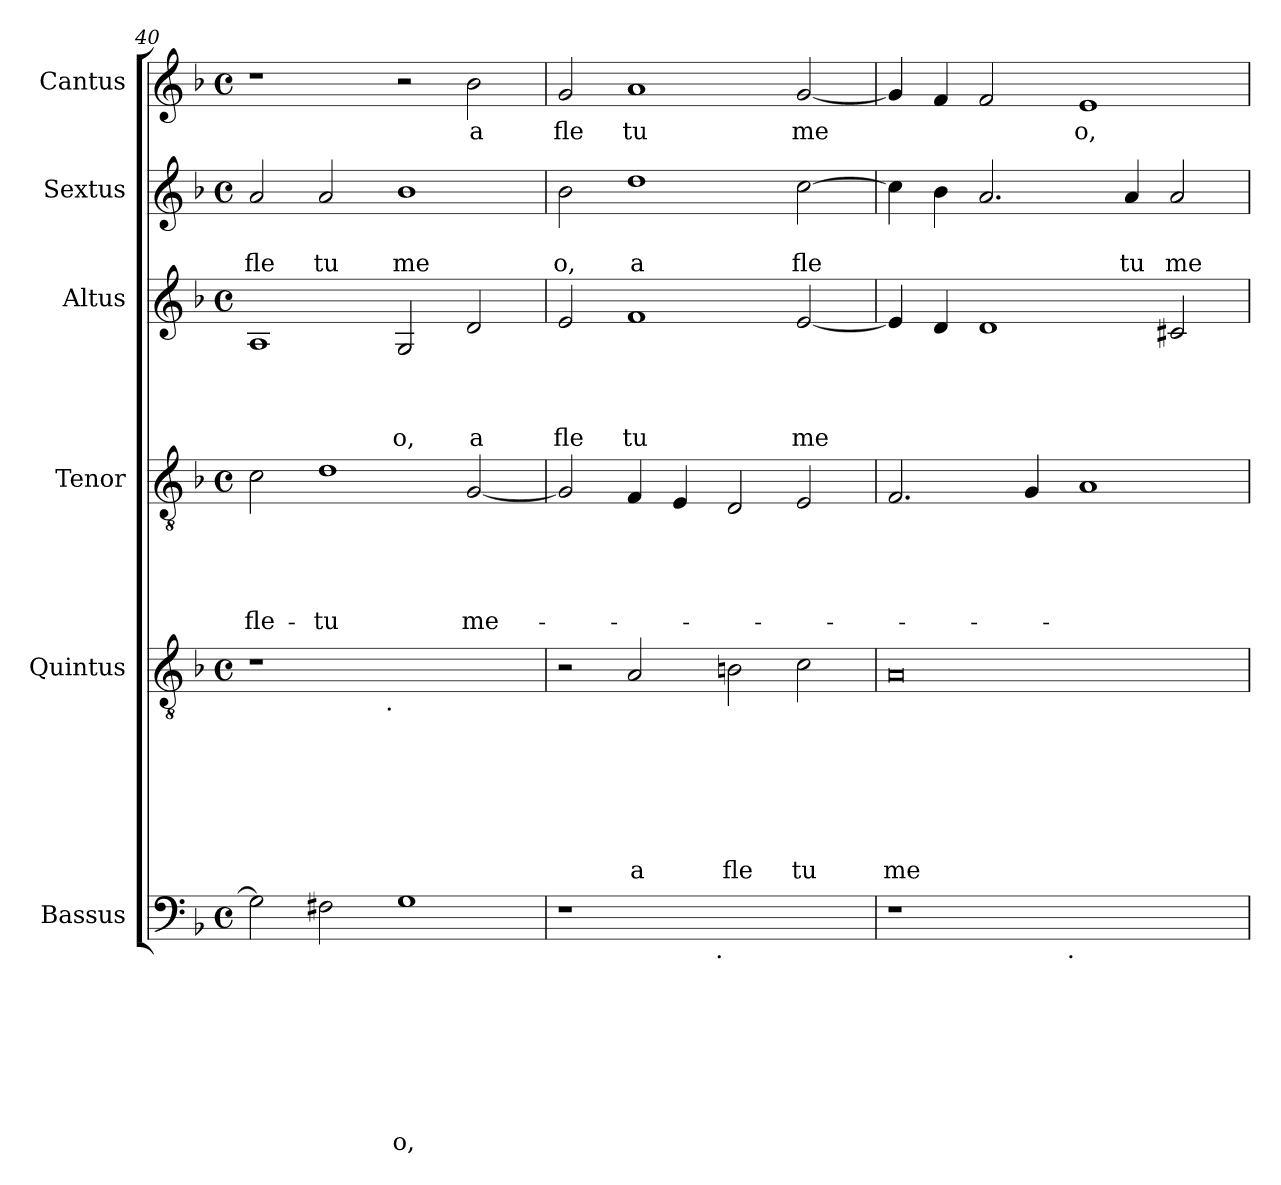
**kern	**text	**text	**text	**text	**text	**text	**text	**text	**kern	**text	**text	**text	**text	**text	**text	**text	**kern	**text	**text	**text	**text	**text	**kern	**text	**text	**text	**text	**kern	**text	**text	**kern	**text
*part6	*part6	*part6	*part6	*part6	*part6	*part6	*part6	*part6	*part5	*part5	*part5	*part5	*part5	*part5	*part5	*part5	*part4	*part4	*part4	*part4	*part4	*part4	*part3	*part3	*part3	*part3	*part3	*part2	*part2	*part2	*part1	*part1
*staff6	*staff6	*staff6	*staff6	*staff6	*staff6	*staff6	*staff6	*staff6	*staff5	*staff5	*staff5	*staff5	*staff5	*staff5	*staff5	*staff5	*staff4	*staff4	*staff4	*staff4	*staff4	*staff4	*staff3	*staff3	*staff3	*staff3	*staff3	*staff2	*staff2	*staff2	*staff1	*staff1
*I"Bassus	*	*	*	*	*	*	*	*	*I"Quintus	*	*	*	*	*	*	*	*I"Tenor	*	*	*	*	*	*I"Altus	*	*	*	*	*I"Sextus	*	*	*I"Cantus	*
*clefF4	*	*	*	*	*	*	*	*	*clefGv2	*	*	*	*	*	*	*	*clefGv2	*	*	*	*	*	*clefG2	*	*	*	*	*clefG2	*	*	*clefG2	*
*k[b-]	*	*	*	*	*	*	*	*	*k[b-]	*	*	*	*	*	*	*	*k[b-]	*	*	*	*	*	*k[b-]	*	*	*	*	*k[b-]	*	*	*k[b-]	*
*F:	*	*	*	*	*	*	*	*	*F:	*	*	*	*	*	*	*	*F:	*	*	*	*	*	*F:	*	*	*	*	*F:	*	*	*F:	*
*M4/4	*	*	*	*	*	*	*	*	*M4/4	*	*	*	*	*	*	*	*M4/4	*	*	*	*	*	*M4/4	*	*	*	*	*M4/4	*	*	*M4/4	*
*met(c)	*	*	*	*	*	*	*	*	*met(c)	*	*	*	*	*	*	*	*met(c)	*	*	*	*	*	*met(c)	*	*	*	*	*met(c)	*	*	*met(c)	*
=40	=40	=40	=40	=40	=40	=40	=40	=40	=40	=40	=40	=40	=40	=40	=40	=40	=40	=40	=40	=40	=40	=40	=40	=40	=40	=40	=40	=40	=40	=40	=40	=40
!	!	!	!	!	!	!	!	!	!	!	!	!	!	!	!	!	!	!	!	!	!	!LO:LY:b	!	!	!	!	!	!	!	!LO:LY:b	!	!
*	*	*	*	*	*	*	*	*	*^	*	*	*	*	*	*	*	*	*	*	*	*	*	*	*	*	*	*	*	*	*	*	*
2G\]	.	.	.	.	.	.	.	.	1r	2ryy	.	.	.	.	.	.	.	2c\	.	.	.	.	fle-	1A	.	.	.	.	2a/	.	fle	1r	.
!	!	!	!	!	!	!	!	!	!	!	!	!	!	!	!	!	!	!	!	!	!	!	!LO:LY:b	!	!	!	!	!	!	!	!LO:LY:b	!	!
2F#X\	.	.	.	.	.	.	.	.	.	4...ryy	.	.	.	.	.	.	.	1d	.	.	.	.	-tu	.	.	.	.	.	2a/	.	tu	.	.
!	!	!	!	!	!	!	!	!	!	!LO:TX:b:t=.	!	!	!	!	!	!	!	!	!	!	!	!	!	!	!	!	!	!	!	!	!	!	!
.	.	.	.	.	.	.	.	.	.	1ryy	.	.	.	.	.	.	.	.	.	.	.	.	.	.	.	.	.	.	.	.	.	.	.
!	!	!	!	!	!	!	!	!LO:LY:b	!	!	!	!	!	!	!	!	!	!	!	!	!	!	!	!	!	!	!	!LO:LY:b	!	!	!LO:LY:b	!	!
1G	.	.	.	.	.	.	.	o,	1ryy	.	.	.	.	.	.	.	.	.	.	.	.	.	.	2G/	.	.	.	o,	1b-	.	me	2r	.
!	!	!	!	!	!	!	!	!	!	!	!	!	!	!	!	!	!	!	!	!	!	!	!LO:LY:b	!	!	!	!	!LO:LY:b	!	!	!	!	!LO:LY:b
.	.	.	.	.	.	.	.	.	.	.	.	.	.	.	.	.	.	[<2G/	.	.	.	.	me-	2d/	.	.	.	a	.	.	.	2b-\	a
.	.	.	.	.	.	.	.	.	.	32ryy	.	.	.	.	.	.	.	.	.	.	.	.	.	.	.	.	.	.	.	.	.	.	.
=41	=41	=41	=41	=41	=41	=41	=41	=41	=41	=41	=41	=41	=41	=41	=41	=41	=41	=41	=41	=41	=41	=41	=41	=41	=41	=41	=41	=41	=41	=41	=41	=41	=41
!	!	!	!	!	!	!	!	!	!	!	!	!	!	!	!	!	!	!	!	!	!	!	!	!	!	!	!	!LO:LY:b	!	!	!LO:LY:b	!	!LO:LY:b
*^	*	*	*	*	*	*	*	*	*v	*v	*	*	*	*	*	*	*	*	*	*	*	*	*	*	*	*	*	*	*	*	*	*	*
1r	2ryy	.	.	.	.	.	.	.	.	2r	.	.	.	.	.	.	.	2G/]	.	.	.	.	.	2e/	.	.	.	fle	2b-\	.	o,	2g/	fle
!	!	!	!	!	!	!	!	!	!	!	!	!	!	!	!	!	!LO:LY:b	!	!	!	!	!	!	!	!	!	!	!LO:LY:b	!	!	!LO:LY:b	!	!LO:LY:b
.	4...ryy	.	.	.	.	.	.	.	.	2A/	.	.	.	.	.	.	a	4F/	.	.	.	.	.	1f	.	.	.	tu	1dd	.	a	1a	tu
.	.	.	.	.	.	.	.	.	.	.	.	.	.	.	.	.	.	4E/	.	.	.	.	.	.	.	.	.	.	.	.	.	.	.
!	!LO:TX:b:t=.	!	!	!	!	!	!	!	!	!	!	!	!	!	!	!	!	!	!	!	!	!	!	!	!	!	!	!	!	!	!	!	!
.	1ryy	.	.	.	.	.	.	.	.	.	.	.	.	.	.	.	.	.	.	.	.	.	.	.	.	.	.	.	.	.	.	.	.
!	!	!	!	!	!	!	!	!	!	!	!	!	!	!	!	!	!LO:LY:b	!	!	!	!	!	!	!	!	!	!	!	!	!	!	!	!
1ryy	.	.	.	.	.	.	.	.	.	2Bn\	.	.	.	.	.	.	fle	2D/	.	.	.	.	.	.	.	.	.	.	.	.	.	.	.
!	!	!	!	!	!	!	!	!	!	!	!	!	!	!	!	!	!LO:LY:b	!	!	!	!	!	!	!	!	!	!	!LO:LY:b	!	!	!LO:LY:b	!	!LO:LY:b
.	.	.	.	.	.	.	.	.	.	2c\	.	.	.	.	.	.	tu	2E/	.	.	.	.	.	[<2e/	.	.	.	me	[<2cc\	.	fle	[<2g/	me
.	32ryy	.	.	.	.	.	.	.	.	.	.	.	.	.	.	.	.	.	.	.	.	.	.	.	.	.	.	.	.	.	.	.	.
!!LO:LB:g=z
=42	=42	=42	=42	=42	=42	=42	=42	=42	=42	=42	=42	=42	=42	=42	=42	=42	=42	=42	=42	=42	=42	=42	=42	=42	=42	=42	=42	=42	=42	=42	=42	=42	=42
!	!	!	!	!	!	!	!	!	!	!	!	!	!	!	!	!	!LO:LY:b	!	!	!	!	!	!	!	!	!	!	!	!	!	!	!	!
1r	2ryy	.	.	.	.	.	.	.	.	0A	.	.	.	.	.	.	me-	2.F/	.	.	.	.	.	4e/]	.	.	.	.	4cc\]	.	.	4g/]	.
.	.	.	.	.	.	.	.	.	.	.	.	.	.	.	.	.	.	.	.	.	.	.	.	4d/	.	.	.	.	4b-\	.	.	4f/	.
.	4...ryy	.	.	.	.	.	.	.	.	.	.	.	.	.	.	.	.	.	.	.	.	.	.	1d	.	.	.	.	2.a/	.	.	2f/	.
.	.	.	.	.	.	.	.	.	.	.	.	.	.	.	.	.	.	4G/	.	.	.	.	.	.	.	.	.	.	.	.	.	.	.
!	!LO:TX:b:t=.	!	!	!	!	!	!	!	!	!	!	!	!	!	!	!	!	!	!	!	!	!	!	!	!	!	!	!	!	!	!	!	!
.	1ryy	.	.	.	.	.	.	.	.	.	.	.	.	.	.	.	.	.	.	.	.	.	.	.	.	.	.	.	.	.	.	.	.
!	!	!	!	!	!	!	!	!	!	!	!	!	!	!	!	!	!	!	!	!	!	!	!	!	!	!	!	!	!	!	!	!	!LO:LY:b
1ryy	.	.	.	.	.	.	.	.	.	.	.	.	.	.	.	.	.	1A	.	.	.	.	.	.	.	.	.	.	.	.	.	1e	o,
!	!	!	!	!	!	!	!	!	!	!	!	!	!	!	!	!	!	!	!	!	!	!	!	!	!	!	!	!	!	!	!LO:LY:b	!	!
.	.	.	.	.	.	.	.	.	.	.	.	.	.	.	.	.	.	.	.	.	.	.	.	.	.	.	.	.	4a/	.	tu	.	.
!	!	!	!	!	!	!	!	!	!	!	!	!	!	!	!	!	!	!	!	!	!	!	!	!	!	!	!	!	!	!	!LO:LY:b	!	!
.	.	.	.	.	.	.	.	.	.	.	.	.	.	.	.	.	.	.	.	.	.	.	.	2c#X/	.	.	.	.	2a/	.	me	.	.
.	32ryy	.	.	.	.	.	.	.	.	.	.	.	.	.	.	.	.	.	.	.	.	.	.	.	.	.	.	.	.	.	.	.	.
*v	*v	*	*	*	*	*	*	*	*	*	*	*	*	*	*	*	*	*	*	*	*	*	*	*	*	*	*	*	*	*	*	*	*
=	=	=	=	=	=	=	=	=	=	=	=	=	=	=	=	=	=	=	=	=	=	=	=	=	=	=	=	=	=	=	=	=
*-	*-	*-	*-	*-	*-	*-	*-	*-	*-	*-	*-	*-	*-	*-	*-	*-	*-	*-	*-	*-	*-	*-	*-	*-	*-	*-	*-	*-	*-	*-	*-	*-
